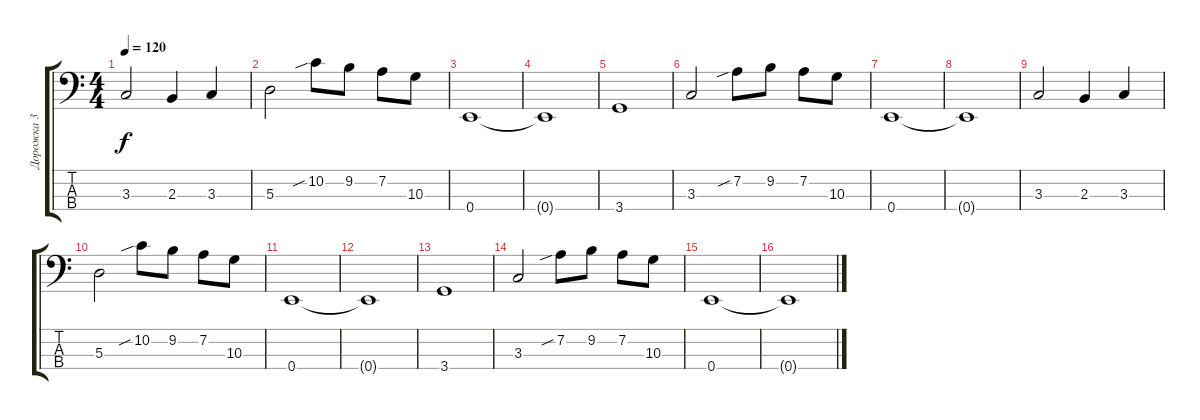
\track ("Дорожка 3" "Дорожка 3") {instrument electricbassfinger}
\staff {score tabs}
\tuning (G2 D2 A1 E1) {hide}
\ts (4 4)
\tempo 120
\clef f4
\ks c
3.3.2{dy f} 2.3.4 3.3.4 |
5.3.2 10.2{sib}.8 9.2.8 7.2.8 10.3.8 |
0.4.1 |
0.4{t}.1 |
3.4.1 |
3.3.2 7.2{sib}.8 9.2.8 7.2.8 10.3.8 |
0.4.1 |
0.4{t}.1 |
3.3.2 2.3.4 3.3.4 |
5.3.2 10.2{sib}.8 9.2.8 7.2.8 10.3.8 |
0.4.1 |
0.4{t}.1 |
3.4.1 |
3.3.2 7.2{sib}.8 9.2.8 7.2.8 10.3.8 |
0.4.1 |
0.4{t}.1
